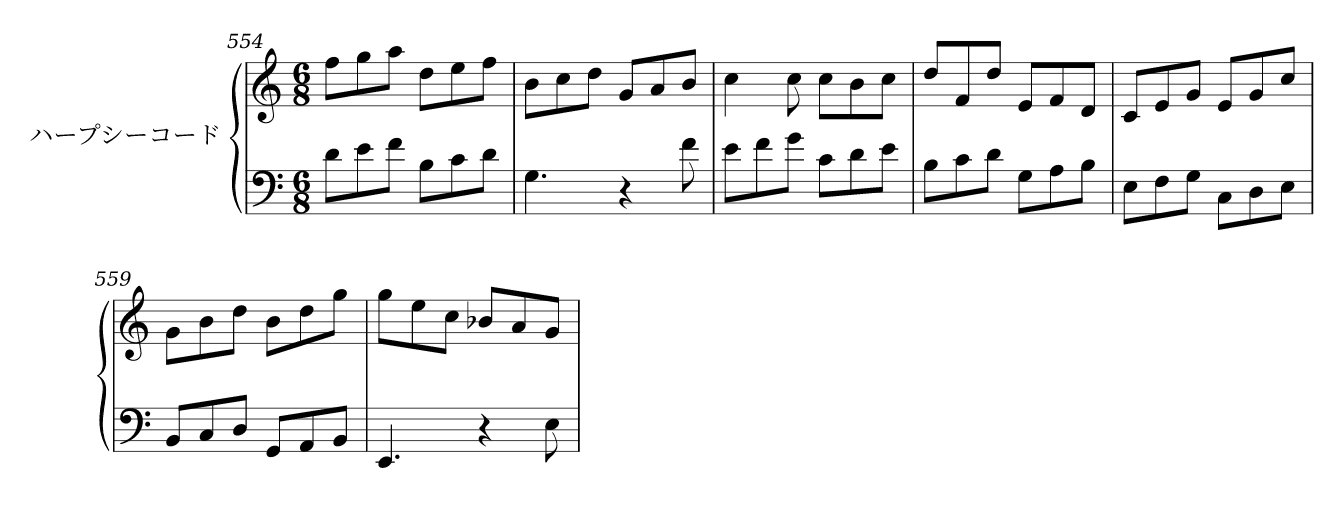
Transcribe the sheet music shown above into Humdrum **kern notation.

**kern	**kern
*part1	*part1
*staff2	*staff1
*I"ハープシーコード	*
*clefF4	*clefG2
*k[]	*k[]
*M6/8	*M6/8
=554	=554
8d\L	8ff\L
8e\	8gg\
8f\J	8aa\J
8B\L	8dd\L
8c\	8ee\
8d\J	8ff\J
!!LO:LB:g=z
=555	=555
4.G\	8b\L
.	8cc\
.	8dd\J
4r	8g/L
.	8a/
8f\	8b/J
=556	=556
8e\L	4cc\
8f\	.
8g\J	8cc\
8c\L	8cc\L
8d\	8b\
8e\J	8cc\J
=557	=557
8B\L	8dd/L
8c\	8f/
8d\J	8dd/J
8G\L	8e/L
8A\	8f/
8B\J	8d/J
=558	=558
8E\L	8c/L
8F\	8e/
8G\J	8g/J
8C\L	8e/L
8D\	8g/
8E\J	8cc/J
=559	=559
8BB/L	8g\L
8C/	8b\
8D/J	8dd\J
8GG/L	8b\L
8AA/	8dd\
8BB/J	8gg\J
=560	=560
4.EE/	8gg\L
.	8ee\
.	8cc\J
4r	8b-X/L
.	8a/
8E\	8g/J
=	=
*-	*-
